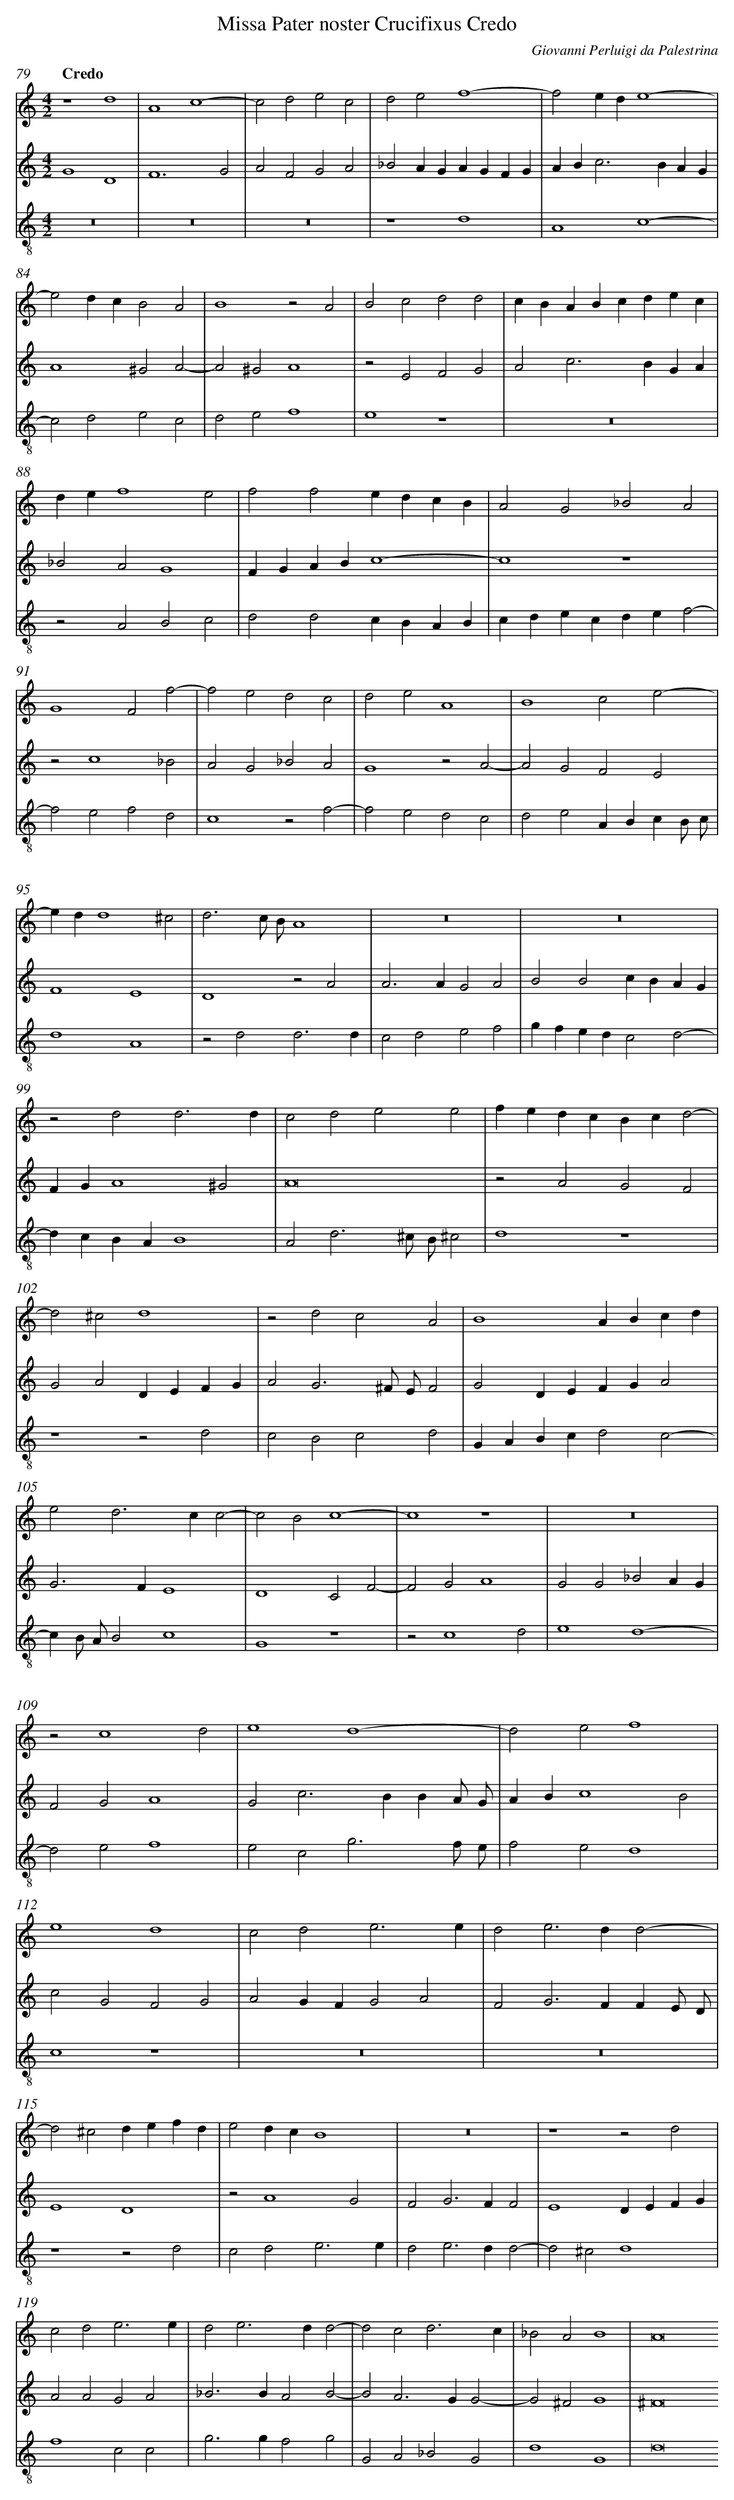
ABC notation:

X:1
T: Missa Pater noster Crucifixus Credo
C: Giovanni Perluigi da Palestrina
L: 1/4
M: 4/2
Q: "Credo"
V: 1 clef=treble
V: 2 clef=treble
V: 3 clef=treble-8
K: C
[V:1] z4d4 |
[V:2] G4D4 |
[V:3] z8 |
[V:1] A4c4- |
[V:2] F6G2 |
[V:3] z8 |
[V:1] c2d2e2c2 |
[V:2] A2F2G2A2 |
[V:3] z8 |
[V:1] d2e2f4- |
[V:2] _B2AGAGFG |
[V:3] z4d4 |
[V:1] f2ede4- |
[V:2] AB2<c2BAG |
[V:3] A4c4- |
[V:1] e2dcB2A2 |
[V:2] A4^G2A2- |
[V:3] c2d2e2c2 |
[V:1] B4z2A2 |
[V:2] A2^G2A4 |
[V:3] d2e2f4 |
[V:1] B2c2d2d2 |
[V:2] z2E2F2G2 |
[V:3] e4z4 |
[V:1] cBABcdec |
[V:2] A2c2>B2GA |
[V:3] z8 |
[V:1] def4e2 |
[V:2] _B2A2G4 |
[V:3] z2A2B2c2 |
[V:1] f2f2edcB |
[V:2] FGABc4- |
[V:3] d2d2cBAB |
[V:1] A2G2_B2A2 |
[V:2] c4z4 |
[V:3] cdecdef2- |
[V:1] G4F2f2- |
[V:2] z2c4_B2 |
[V:3] f2e2f2d2 |
[V:1] f2e2d2c2 |
[V:2] A2G2_B2A2 |
[V:3] c4z2f2- |
[V:1] d2e2A4 |
[V:2] G4z2A2- |
[V:3] f2e2d2c2 |
[V:1] B4c2e2- |
[V:2] A2G2F2E2 |
[V:3] d2e2ABcB/ c/ |
[V:1] edd4^c2 |
[V:2] F4E4 |
[V:3] d4A4 |
[V:1] d3c/ B/A4 |
[V:2] D4z2A2 |
[V:3] z2d2d3d |
[V:1] z8 |
[V:2] A2>A2G2A2 |
[V:3] c2d2e2f2 |
[V:1] z8 |
[V:2] B2B2cBAG |
[V:3] gfedc2d2- |
[V:1] z2d2d3d |
[V:2] FGA4^G2 |
[V:3] dcBAB4 |
[V:1] c2d2e2e2 |
[V:2] A8 |
[V:3] A2d3^c/ B/^c2 |
[V:1] fedcBcd2- |
[V:2] z2A2G2F2 |
[V:3] d4z4 |
[V:1] d2^c2d4 |
[V:2] G2A2DEFG |
[V:3] z4z2d2 |
[V:1] z2d2c2A2 |
[V:2] A2G3^F/ E/F2 |
[V:3] c2B2c2d2 |
[V:1] B4ABcd |
[V:2] G2DEFGA2 |
[V:3] GABcd2c2- |
[V:1] e2d2>c2c2- |
[V:2] G2>F2E4 |
[V:3] cB/ A/B2c4 |
[V:1] c2B2c4- |
[V:2] D4C2F2- |
[V:3] G4z4 |
[V:1] c4z4 |
[V:2] F2G2A4 |
[V:3] z2c4d2 |
[V:1] z8 |
[V:2] G2G2_B2AG |
[V:3] e4d4- |
[V:1] z2c4d2 |
[V:2] F2G2A4 |
[V:3] d2e2f4 |
[V:1] e4d4- |
[V:2] G2c2>B2BA/ G/ |
[V:3] e2c2g3f/ e/ |
[V:1] d2e2f4 |
[V:2] ABc4B2 |
[V:3] f2e2d4 |
[V:1] e4d4 |
[V:2] c2G2F2G2 |
[V:3] c4z4 |
[V:1] c2d2e3e |
[V:2] A2GFG2A2 |
[V:3] z8 |
[V:1] d2e2>d2d2- |
[V:2] F2G2>F2FE/ D/ |
[V:3] z8 |
[V:1] d2^c2defd |
[V:2] E4D4 |
[V:3] z4z2d2 |
[V:1] e2dcB4 |
[V:2] z2A4G2 |
[V:3] c2d2e3e |
[V:1] z8 |
[V:2] F2G2>F2F2 |
[V:3] d2e2>d2d2- |
[V:1] z4z2d2 |
[V:2] E4DEFG |
[V:3] d2^c2d4 |
[V:1] c2d2e3e |
[V:2] A2A2G2A2 |
[V:3] f4c2c2 |
[V:1] d2e2>d2d2- |
[V:2] _B2>B2A2B2- |
[V:3] g2>g2f2g2 |
[V:1] d2c2d3c |
[V:2] B2A2>G2G2- |
[V:3] G2A2_B2G2 |
[V:1] _B2A2B4 |
[V:2] G2^F2G4 |
[V:3] d4G4 |
[V:1] A8
[V:2] ^F8
[V:3] d8
